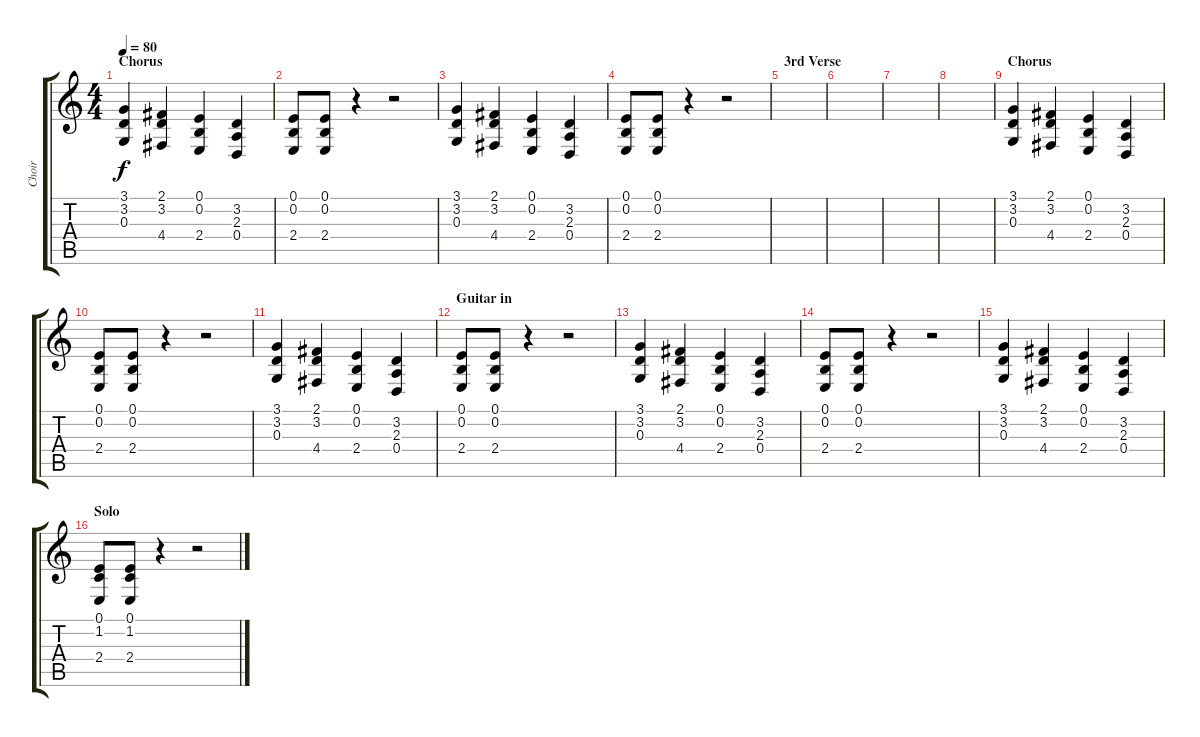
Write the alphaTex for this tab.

\track ("Choir" "Choir") {instrument choiraahs}
\staff {score tabs}
\tuning (E4 B3 G3 D3 A2 E2) {hide}
\ts (4 4)
\section ("" "Chorus")
\tempo 80
\clef g2
\ks c
(3.1 3.2 0.3).4{dy f} (2.1 3.2 4.4).4 (0.1 0.2 2.4).4 (3.2 2.3 0.4).4 |
(0.1 0.2 2.4).8 (0.1 0.2 2.4).8 r.4 r.2 |
(3.1 3.2 0.3).4 (2.1 3.2 4.4).4 (0.1 0.2 2.4).4 (3.2 2.3 0.4).4 |
(0.1 0.2 2.4).8 (0.1 0.2 2.4).8 r.4 r.2 |
\section ("" "3rd Verse")
|
|
|
|
\section ("" "Chorus")
(3.1 3.2 0.3).4 (2.1 3.2 4.4).4 (0.1 0.2 2.4).4 (3.2 2.3 0.4).4 |
(0.1 0.2 2.4).8 (0.1 0.2 2.4).8 r.4 r.2 |
(3.1 3.2 0.3).4 (2.1 3.2 4.4).4 (0.1 0.2 2.4).4 (3.2 2.3 0.4).4 |
\section ("" "Guitar in")
(0.1 0.2 2.4).8 (0.1 0.2 2.4).8 r.4 r.2 |
(3.1 3.2 0.3).4 (2.1 3.2 4.4).4 (0.1 0.2 2.4).4 (3.2 2.3 0.4).4 |
(0.1 0.2 2.4).8 (0.1 0.2 2.4).8 r.4 r.2 |
(3.1 3.2 0.3).4 (2.1 3.2 4.4).4 (0.1 0.2 2.4).4 (3.2 2.3 0.4).4 |
\section ("" "Solo")
(0.1 1.2 2.4).8 (0.1 1.2 2.4).8 r.4 r.2
